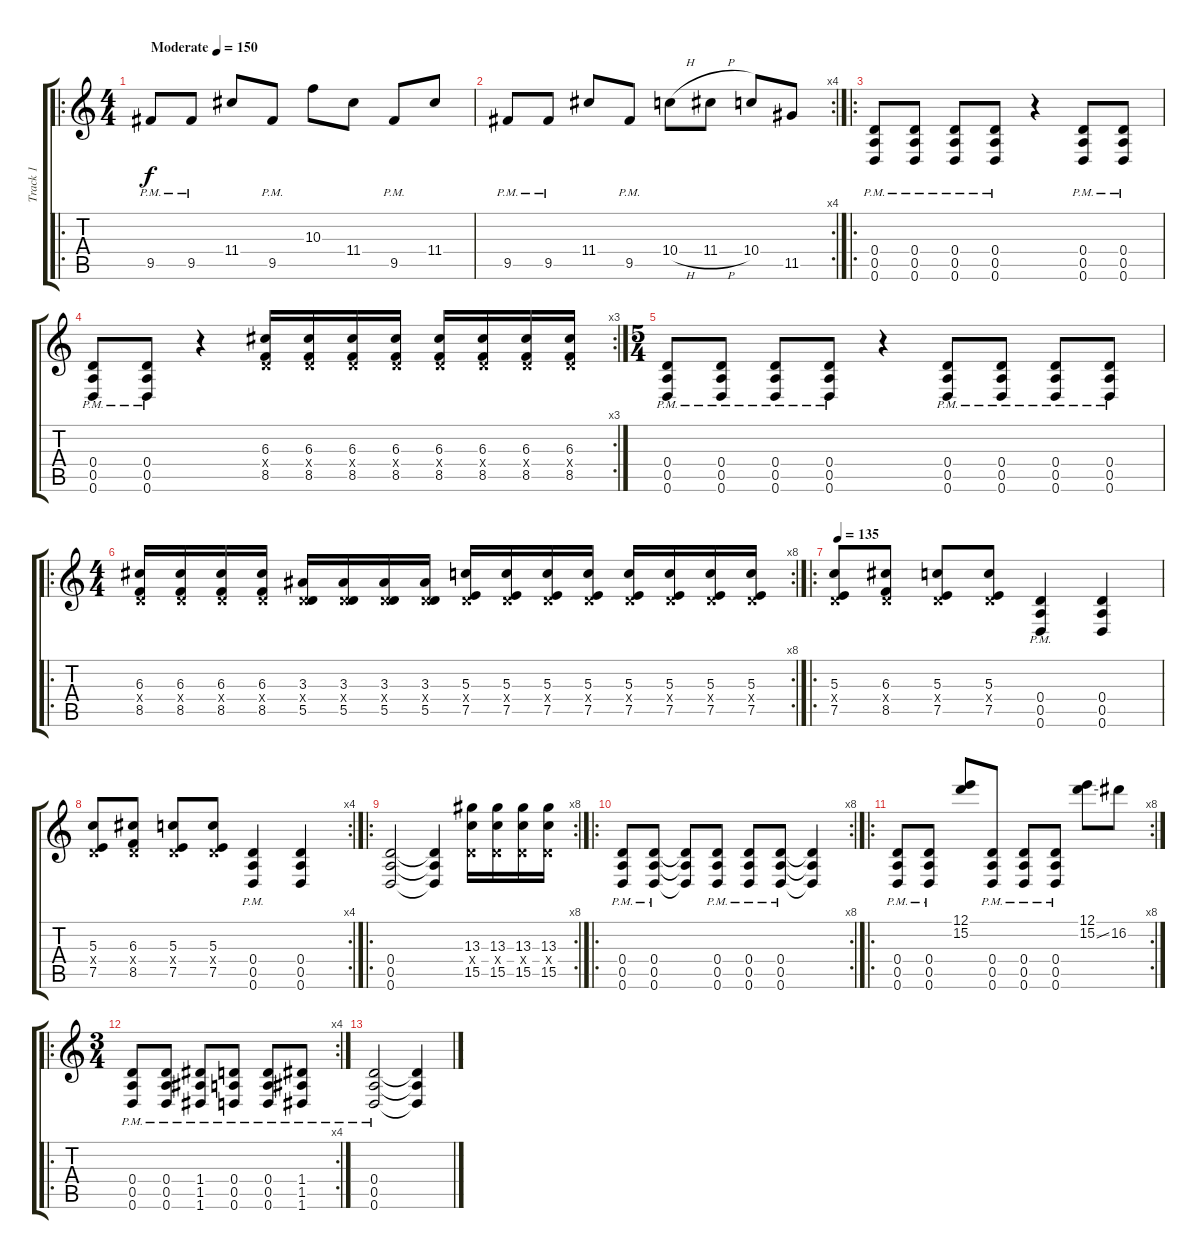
\track ("Track 1" "Track 1") {instrument distortionguitar}
\staff {score tabs}
\tuning (E4 B3 G3 D3 A2 D2) {hide}
\ro
\ts (4 4)
\tempo (150 "Moderate")
\clef g2
\ks c
9.5{pm}.8{dy f instrument distortionguitar} 9.5{pm}.8 11.4.8 9.5{pm}.8 10.3.8 11.4.8 9.5{pm}.8 11.4.8 |
\rc 4
9.5{pm}.8 9.5{pm}.8 11.4.8 9.5{pm}.8 10.4{h}.8 11.4{h}.8 10.4.8 11.5.8 |
\ro
(0.4{pm} 0.5{pm} 0.6{pm}).8 (0.4{pm} 0.5{pm} 0.6{pm}).8 (0.4{pm} 0.5{pm} 0.6{pm}).8 (0.4{pm} 0.5{pm} 0.6{pm}).8 r.4 (0.4{pm} 0.5{pm} 0.6{pm}).8 (0.4{pm} 0.5{pm} 0.6{pm}).8 |
\rc 3
(0.4{pm} 0.5{pm} 0.6{pm}).8 (0.4{pm} 0.5{pm} 0.6{pm}).8 r.4 (6.3 0.4{x} 8.5).16 (6.3 0.4{x} 8.5).16 (6.3 0.4{x} 8.5).16 (6.3 0.4{x} 8.5).16 (6.3 0.4{x} 8.5).16 (6.3 0.4{x} 8.5).16 (6.3 0.4{x} 8.5).16 (6.3 0.4{x} 8.5).16 |
\ts (5 4)
(0.4{pm} 0.5{pm} 0.6{pm}).8 (0.4{pm} 0.5{pm} 0.6{pm}).8 (0.4{pm} 0.5{pm} 0.6{pm}).8 (0.4{pm} 0.5{pm} 0.6{pm}).8 r.4 (0.4{pm} 0.5{pm} 0.6{pm}).8 (0.4{pm} 0.5{pm} 0.6{pm}).8 (0.4{pm} 0.5{pm} 0.6{pm}).8 (0.4{pm} 0.5{pm} 0.6{pm}).8 |
\ro
\rc 8
\ts (4 4)
(6.3 0.4{x} 8.5).16 (6.3 0.4{x} 8.5).16 (6.3 0.4{x} 8.5).16 (6.3 0.4{x} 8.5).16 (3.3 0.4{x} 5.5).16 (3.3 0.4{x} 5.5).16 (3.3 0.4{x} 5.5).16 (3.3 0.4{x} 5.5).16 (5.3 0.4{x} 7.5).16 (5.3 0.4{x} 7.5).16 (5.3 0.4{x} 7.5).16 (5.3 0.4{x} 7.5).16 (5.3 0.4{x} 7.5).16 (5.3 0.4{x} 7.5).16 (5.3 0.4{x} 7.5).16 (5.3 0.4{x} 7.5).16 |
\ro
\tempo 135
(5.3 0.4{x} 7.5).8 (6.3 0.4{x} 8.5).8 (5.3 0.4{x} 7.5).8 (5.3 0.4{x} 7.5).8 (0.4{pm} 0.5{pm} 0.6{pm}).4 (0.4 0.5 0.6).4 |
\rc 4
(5.3 0.4{x} 7.5).8 (6.3 0.4{x} 8.5).8 (5.3 0.4{x} 7.5).8 (5.3 0.4{x} 7.5).8 (0.4{pm} 0.5{pm} 0.6{pm}).4 (0.4 0.5 0.6).4 |
\ro
\rc 8
(0.4 0.5 0.6).2 (0.4{t} 0.5{t} 0.6{t}).4 (13.3 0.4{x} 15.5).16 (13.3 0.4{x} 15.5).16 (13.3 0.4{x} 15.5).16 (13.3 0.4{x} 15.5).16 |
\ro
\rc 8
(0.4{pm} 0.5{pm} 0.6{pm}).8 (0.4{pm} 0.5{pm} 0.6{pm}).8 (0.4{t} 0.5{t} 0.6{t}).8 (0.4{pm} 0.5{pm} 0.6{pm}).8 (0.4{pm} 0.5{pm} 0.6{pm}).8 (0.4{pm} 0.5{pm} 0.6{pm}).8 (0.4{t} 0.5{t} 0.6{t}).4 |
\ro
\rc 8
(0.4{pm} 0.5{pm} 0.6{pm}).8 (0.4{pm} 0.5{pm} 0.6{pm}).8 (12.1 15.2).8 (0.4{pm} 0.5{pm} 0.6{pm}).8 (0.4{pm} 0.5{pm} 0.6{pm}).8 (0.4{pm} 0.5{pm} 0.6{pm}).8 (12.1 15.2{ss}).8 16.2.8 |
\ro
\rc 4
\ts (3 4)
(0.4{pm} 0.5{pm} 0.6{pm}).8 (0.4{pm} 0.5{pm} 0.6{pm}).8 (1.4{pm} 1.5{pm} 1.6{pm}).8 (0.4{pm} 0.5{pm} 0.6{pm}).8 (0.4{pm} 0.5{pm} 0.6{pm}).8 (1.4{pm} 1.5{pm} 1.6{pm}).8 |
(0.4{pm} 0.5{pm} 0.6{pm}).2 (0.4{t} 0.5{t} 0.6{t}).4
